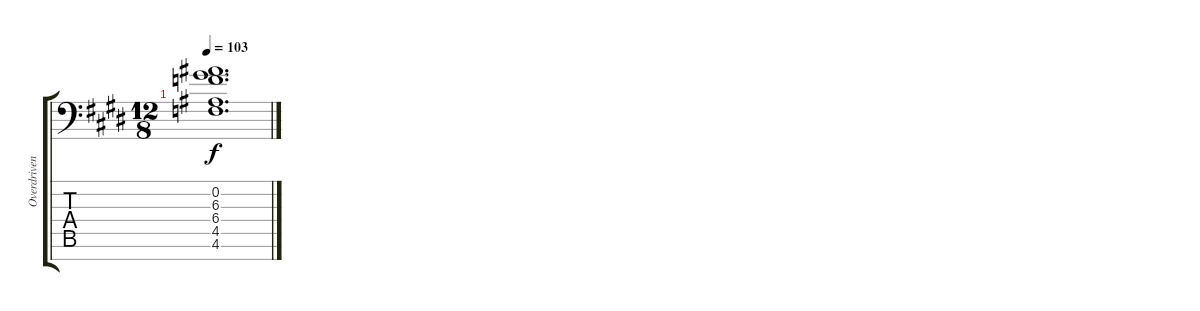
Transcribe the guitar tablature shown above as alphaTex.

\track ("Overdriven Guitar I" "Overdriven") {instrument distortionguitar}
\staff {score tabs}
\tuning (Db4 Ab3 E3 B2 Gb2 Db2 Ab1) {hide}
\ts (12 8)
\tempo 103
\clef f4
\ks c#minor
(0.2{t} 6.3{t} 6.4{t} 4.5{t} 4.6{t}).1{d dy f}
